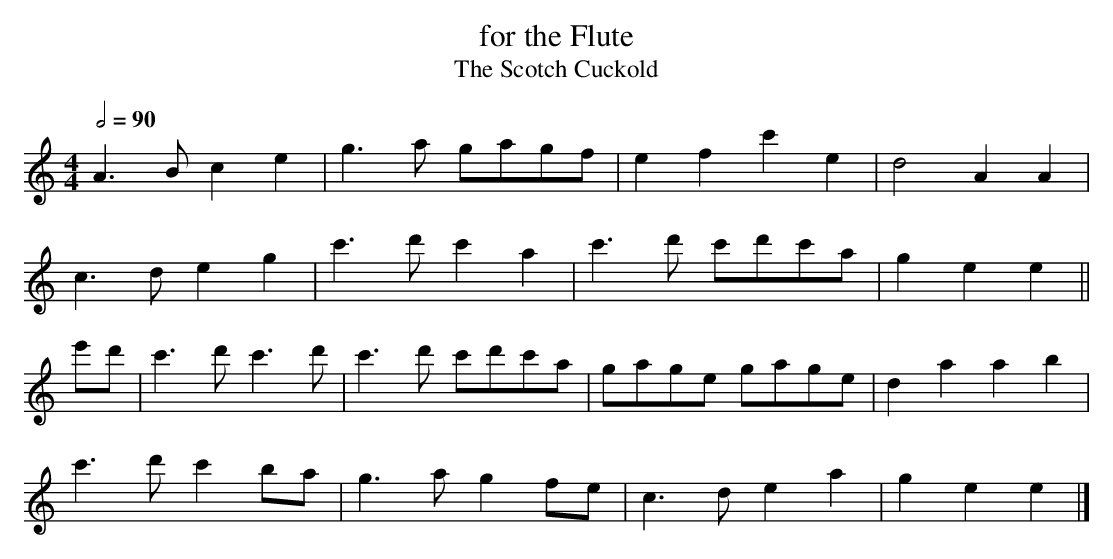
X:1
T:for the Flute
T:The Scotch Cuckold
M:4/4
L:1/4
Q:1/2=90
K:C
       A>B   c  e   |g> a  g/a/g/f/   |e   f    c'    e    |d2 AA|
       c>d   e  g   |c'>d' c'    a    |c'>   d' c'/d'/c'/a/|ge e||
e'/d'/|c'>d' c'>  d'|c'>d' c'/d'/c'/a/|g/a/g/e/ g/a/g/e/   |da ab|
       c'>d' c' b/a/|g> a  g     f/e/ |c>    d  e   a      |ge e|]
